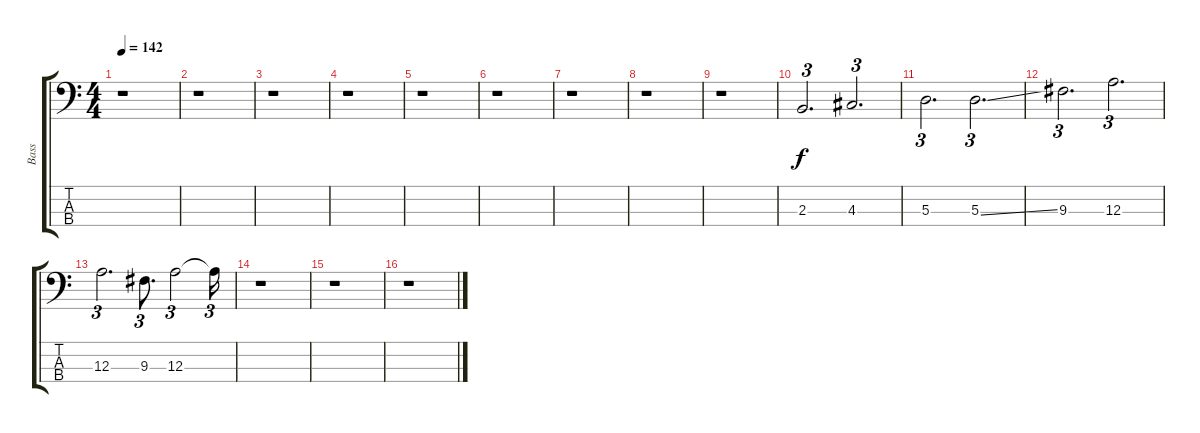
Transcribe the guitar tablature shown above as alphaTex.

\track ("Bass" "Bass") {instrument slapbass1}
\staff {score tabs}
\tuning (G2 D2 A1 E1) {hide}
\ts (4 4)
\tempo 142
\clef f4
\ks c
r.1{dy f} |
r.1 |
r.1 |
r.1 |
r.1 |
r.1 |
r.1 |
r.1 |
r.1 |
2.3.2{d tu (3 2)} 4.3.2{d tu (3 2)} |
5.3.2{d tu (3 2)} 5.3{ss}.2{d tu (3 2)} |
9.3.2{d tu (3 2)} 12.3.2{d tu (3 2)} |
12.3.2{d tu (3 2)} 9.3.8{d tu (3 2)} 12.3.2{tu (3 2)} 12.3{t}.16{tu (3 2)} |
r.1 |
r.1 |
r.1
